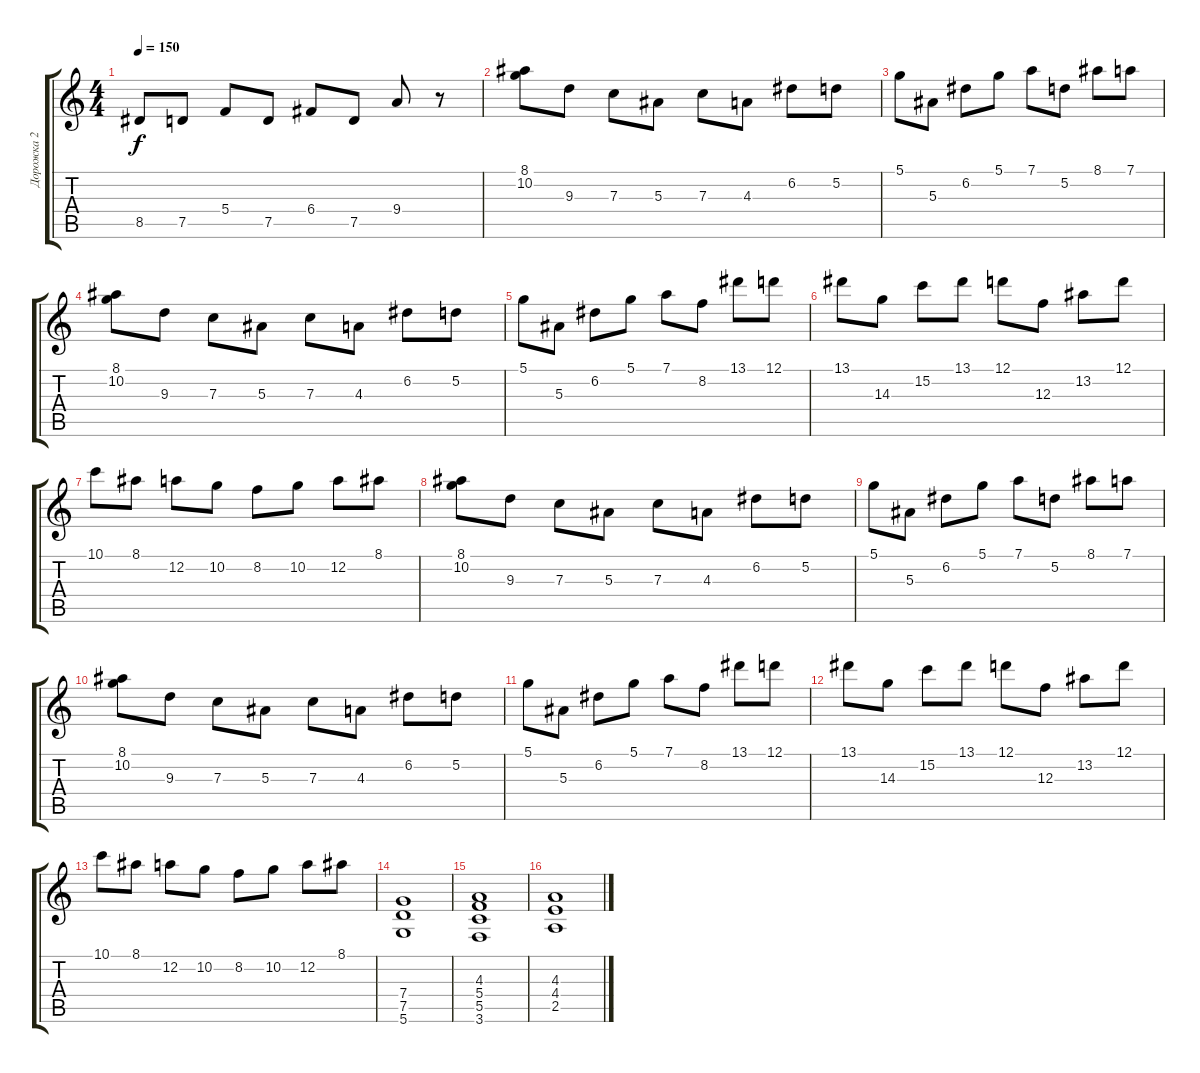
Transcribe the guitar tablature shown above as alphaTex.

\track ("Дорожка 2" "Дорожка 2") {instrument distortionguitar}
\staff {score tabs}
\tuning (D4 A3 F3 C3 G2 D2) {hide}
\ts (4 4)
\tempo 150
\clef g2
\ks c
8.5.8{dy f} 7.5.8 5.4.8 7.5.8 6.4.8 7.5.8 9.4.8 r.8 |
(8.1 10.2).8 9.3.8 7.3.8 5.3.8 7.3.8 4.3.8 6.2.8 5.2.8 |
5.1.8 5.3.8 6.2.8 5.1.8 7.1.8 5.2.8 8.1.8 7.1.8 |
(8.1 10.2).8 9.3.8 7.3.8 5.3.8 7.3.8 4.3.8 6.2.8 5.2.8 |
5.1.8 5.3.8 6.2.8 5.1.8 7.1.8 8.2.8 13.1.8 12.1.8 |
13.1.8 14.3.8 15.2.8 13.1.8 12.1.8 12.3.8 13.2.8 12.1.8 |
10.1.8 8.1.8 12.2.8 10.2.8 8.2.8 10.2.8 12.2.8 8.1.8 |
(8.1 10.2).8 9.3.8 7.3.8 5.3.8 7.3.8 4.3.8 6.2.8 5.2.8 |
5.1.8 5.3.8 6.2.8 5.1.8 7.1.8 5.2.8 8.1.8 7.1.8 |
(8.1 10.2).8 9.3.8 7.3.8 5.3.8 7.3.8 4.3.8 6.2.8 5.2.8 |
5.1.8 5.3.8 6.2.8 5.1.8 7.1.8 8.2.8 13.1.8 12.1.8 |
13.1.8 14.3.8 15.2.8 13.1.8 12.1.8 12.3.8 13.2.8 12.1.8 |
10.1.8 8.1.8 12.2.8 10.2.8 8.2.8 10.2.8 12.2.8 8.1.8 |
(7.4 7.5 5.6).1 |
(4.3 5.4 5.5 3.6).1 |
(4.3 4.4 2.5).1
